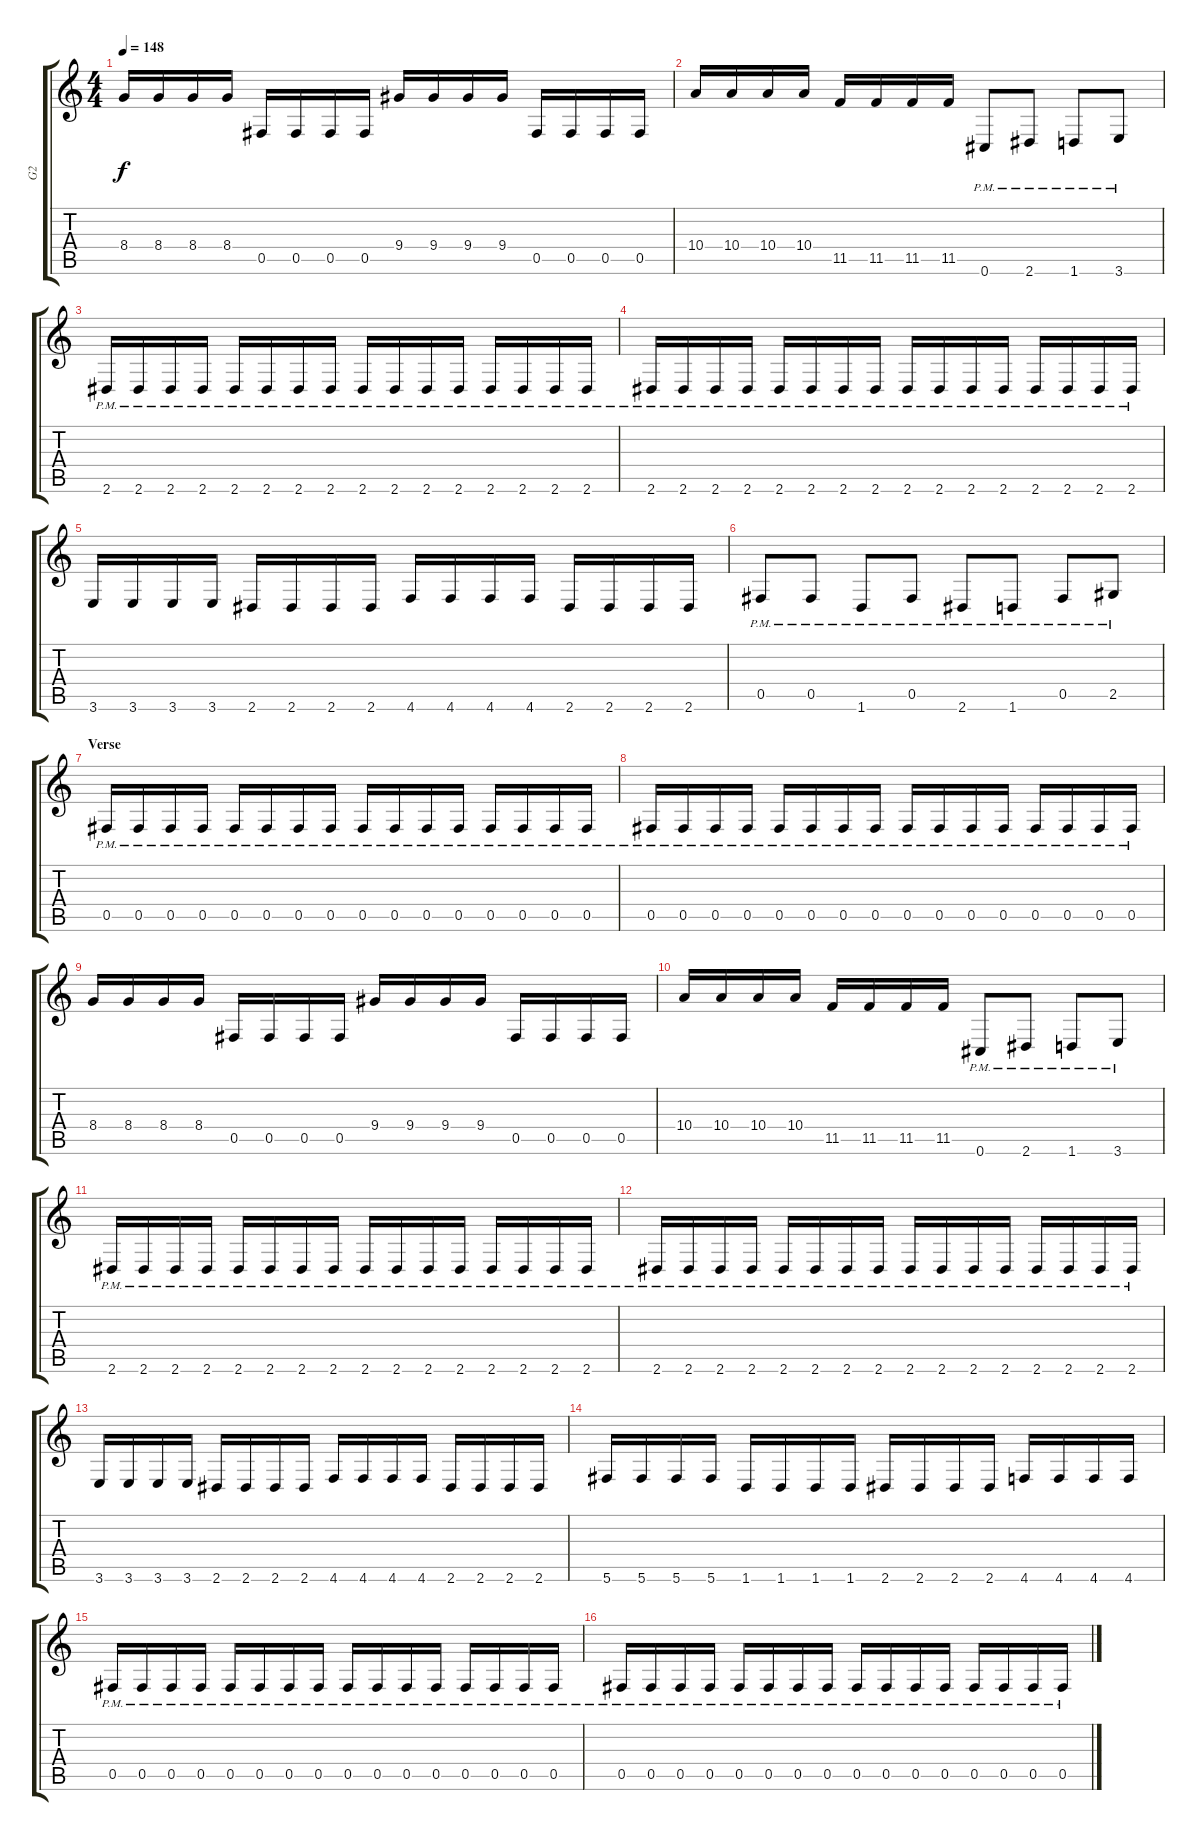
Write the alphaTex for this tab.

\track ("G2" "G2") {instrument distortionguitar}
\staff {score tabs}
\tuning (Db4 Ab3 E3 B2 Gb2 Db2) {hide}
\ts (4 4)
\tempo 148
\clef g2
\ks c
8.4.16{dy f} 8.4.16 8.4.16 8.4.16 0.5.16 0.5.16 0.5.16 0.5.16 9.4.16 9.4.16 9.4.16 9.4.16 0.5.16 0.5.16 0.5.16 0.5.16 |
10.4.16 10.4.16 10.4.16 10.4.16 11.5.16 11.5.16 11.5.16 11.5.16 0.6{pm}.8 2.6{pm}.8 1.6{pm}.8 3.6{pm}.8 |
2.6{pm}.16 2.6{pm}.16 2.6{pm}.16 2.6{pm}.16 2.6{pm}.16 2.6{pm}.16 2.6{pm}.16 2.6{pm}.16 2.6{pm}.16 2.6{pm}.16 2.6{pm}.16 2.6{pm}.16 2.6{pm}.16 2.6{pm}.16 2.6{pm}.16 2.6{pm}.16 |
2.6{pm}.16 2.6{pm}.16 2.6{pm}.16 2.6{pm}.16 2.6{pm}.16 2.6{pm}.16 2.6{pm}.16 2.6{pm}.16 2.6{pm}.16 2.6{pm}.16 2.6{pm}.16 2.6{pm}.16 2.6{pm}.16 2.6{pm}.16 2.6{pm}.16 2.6{pm}.16 |
3.6.16 3.6.16 3.6.16 3.6.16 2.6.16 2.6.16 2.6.16 2.6.16 4.6.16 4.6.16 4.6.16 4.6.16 2.6.16 2.6.16 2.6.16 2.6.16 |
0.5{pm}.8 0.5{pm}.8 1.6{pm}.8 0.5{pm}.8 2.6{pm}.8 1.6{pm}.8 0.5{pm}.8 2.5{pm}.8 |
\section ("" "Verse")
0.5{pm}.16 0.5{pm}.16 0.5{pm}.16 0.5{pm}.16 0.5{pm}.16 0.5{pm}.16 0.5{pm}.16 0.5{pm}.16 0.5{pm}.16 0.5{pm}.16 0.5{pm}.16 0.5{pm}.16 0.5{pm}.16 0.5{pm}.16 0.5{pm}.16 0.5{pm}.16 |
0.5{pm}.16 0.5{pm}.16 0.5{pm}.16 0.5{pm}.16 0.5{pm}.16 0.5{pm}.16 0.5{pm}.16 0.5{pm}.16 0.5{pm}.16 0.5{pm}.16 0.5{pm}.16 0.5{pm}.16 0.5{pm}.16 0.5{pm}.16 0.5{pm}.16 0.5{pm}.16 |
8.4.16 8.4.16 8.4.16 8.4.16 0.5.16 0.5.16 0.5.16 0.5.16 9.4.16 9.4.16 9.4.16 9.4.16 0.5.16 0.5.16 0.5.16 0.5.16 |
10.4.16 10.4.16 10.4.16 10.4.16 11.5.16 11.5.16 11.5.16 11.5.16 0.6{pm}.8 2.6{pm}.8 1.6{pm}.8 3.6{pm}.8 |
2.6{pm}.16 2.6{pm}.16 2.6{pm}.16 2.6{pm}.16 2.6{pm}.16 2.6{pm}.16 2.6{pm}.16 2.6{pm}.16 2.6{pm}.16 2.6{pm}.16 2.6{pm}.16 2.6{pm}.16 2.6{pm}.16 2.6{pm}.16 2.6{pm}.16 2.6{pm}.16 |
2.6{pm}.16 2.6{pm}.16 2.6{pm}.16 2.6{pm}.16 2.6{pm}.16 2.6{pm}.16 2.6{pm}.16 2.6{pm}.16 2.6{pm}.16 2.6{pm}.16 2.6{pm}.16 2.6{pm}.16 2.6{pm}.16 2.6{pm}.16 2.6{pm}.16 2.6{pm}.16 |
3.6.16 3.6.16 3.6.16 3.6.16 2.6.16 2.6.16 2.6.16 2.6.16 4.6.16 4.6.16 4.6.16 4.6.16 2.6.16 2.6.16 2.6.16 2.6.16 |
5.6.16 5.6.16 5.6.16 5.6.16 1.6.16 1.6.16 1.6.16 1.6.16 2.6.16 2.6.16 2.6.16 2.6.16 4.6.16 4.6.16 4.6.16 4.6.16 |
0.5{pm}.16 0.5{pm}.16 0.5{pm}.16 0.5{pm}.16 0.5{pm}.16 0.5{pm}.16 0.5{pm}.16 0.5{pm}.16 0.5{pm}.16 0.5{pm}.16 0.5{pm}.16 0.5{pm}.16 0.5{pm}.16 0.5{pm}.16 0.5{pm}.16 0.5{pm}.16 |
0.5{pm}.16 0.5{pm}.16 0.5{pm}.16 0.5{pm}.16 0.5{pm}.16 0.5{pm}.16 0.5{pm}.16 0.5{pm}.16 0.5{pm}.16 0.5{pm}.16 0.5{pm}.16 0.5{pm}.16 0.5{pm}.16 0.5{pm}.16 0.5{pm}.16 0.5{pm}.16
